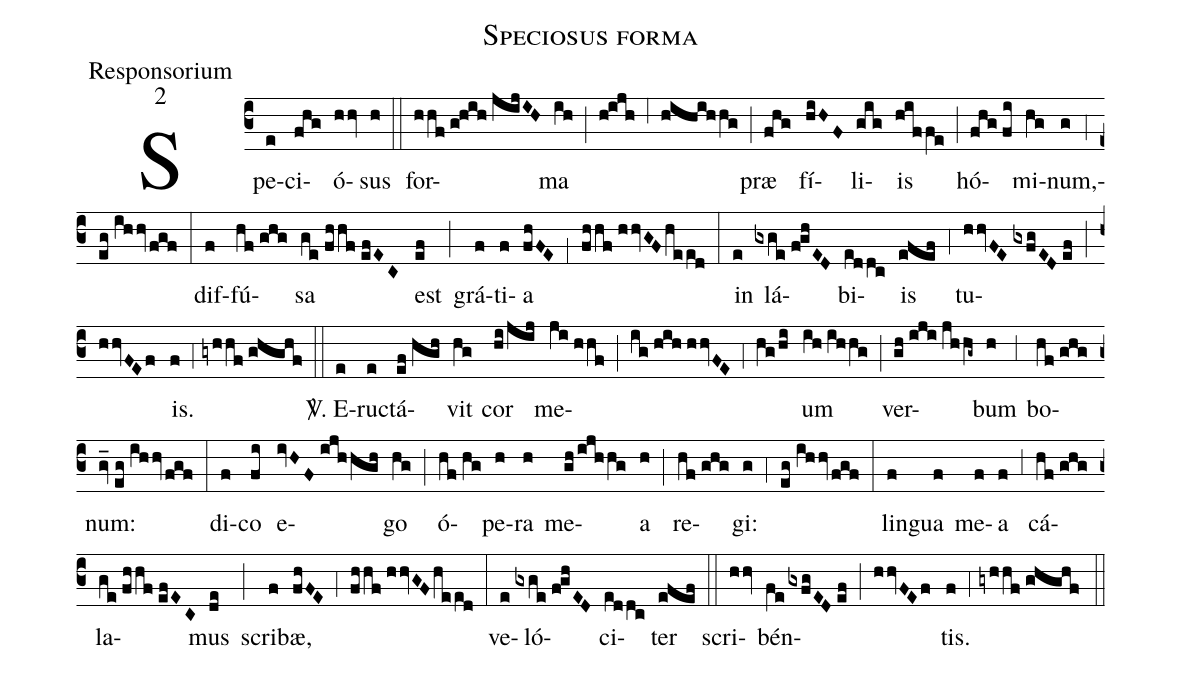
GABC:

name:Speciosus forma;
office-part:Responsorium;
mode:2;
%%
(c3) Spe(e)ci(fhg)ó(hhv)sus(h) (::)
for(hhf//g!hih//jijIH)ma(ih) (;) (h!ijh) (,6) (hihihhg) (;) præ(fhg) fí(hiHF)li(gig)is(hiffe) (;) hó(fhg//fi)mi(hg)num,(g)(,4)(eg//ihhv/fgf) (:)
dif(f)fú(hf//ghg)sa(ge//fhhf//efEC) est(ef) (;) grá(f)ti(f)a(fhFE) (,1) (fhhf//hhvGF/heed) (:)
in(e) lá(gxge//f!ghED)bi(eddc)is(efef) (,4) tu(hhvFE//gxfgED//ef)(;)(hhvFEf)is.(f) (,4) (gyhhf//ghghf) (::)

<sp>V/</sp>. E(e)ru(e)ctá(ef//hgh)vit(hg) cor(hi/jij) me(ji//hhf)(;)(ig//hih//hhvFE)(,4)(hg/hi)um(ih//ihhg) (;) ver(gh//iji//jhhg~)bum(h) (,3) bo(hf//ghg)num:(gv_//eg//ihhv/fgf) (:)
di(f)co(fi) e(ivHF//ijhhgh)go(hg) (;) ó(hf//hg)pe(h)ra(h) me(gh/ijhhg)a(h) (;) re(hf//ghg)gi:(g) (,4) (eg//ihhv/fgf) (:)
lin(f)gua(f) me(f)a(f) (,3) cá(hf//ghg)la(ge//fhhf//efEC)mus(de) (;) scri(f)bæ,(fhFE) (,4) (fhhf//hhvGF/heed) (:)
ve(e)ló(gxge//f!ghED)ci(eddc)ter(efef) (::)
scri(hhv)bén(fe/gxfgED//ef)(;)(hhvFEf)tis.(f) (,4) (gyhhf//ghghf) (::)
